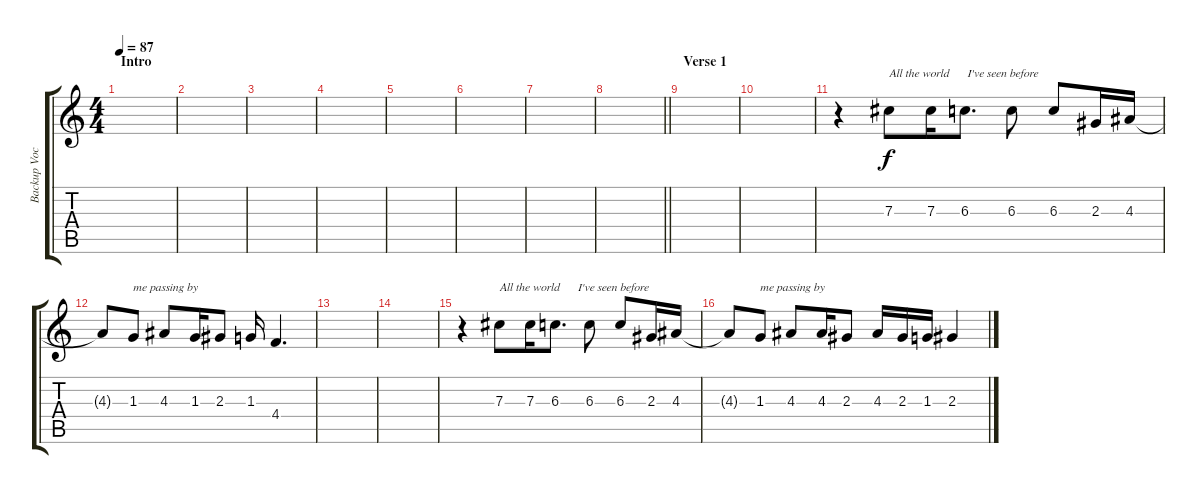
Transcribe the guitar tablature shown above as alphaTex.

\track ("Backup Vocals" "Backup Voc") {instrument distortionguitar}
\staff {score tabs}
\tuning (Eb4 Bb3 Gb3 Db3 Ab2 Eb2) {hide}
\ts (4 4)
\section ("" "Intro")
\tempo 87
\clef g2
\ks c
|
|
|
|
|
|
|
\barLineRight lightlight
|
\section ("" "Verse 1")
|
|
r.4 7.3.8{txt "All the world      I've seen before "} 7.3.16 6.3.8{d} 6.3.8 6.3.8 2.3.16 4.3.16 |
4.3{t}.8 1.3.8{txt "me passing by "} 4.3.8 1.3.16 2.3.8 1.3.16 4.4.4{d} |
|
|
r.4 7.3.8{txt "All the world      I've seen before "} 7.3.16 6.3.8{d} 6.3.8 6.3.8 2.3.16 4.3.16 |
4.3{t}.8 1.3.8{txt "me passing by "} 4.3.8 4.3.16 2.3.8 4.3.16 2.3.16 1.3.16 2.3.4
